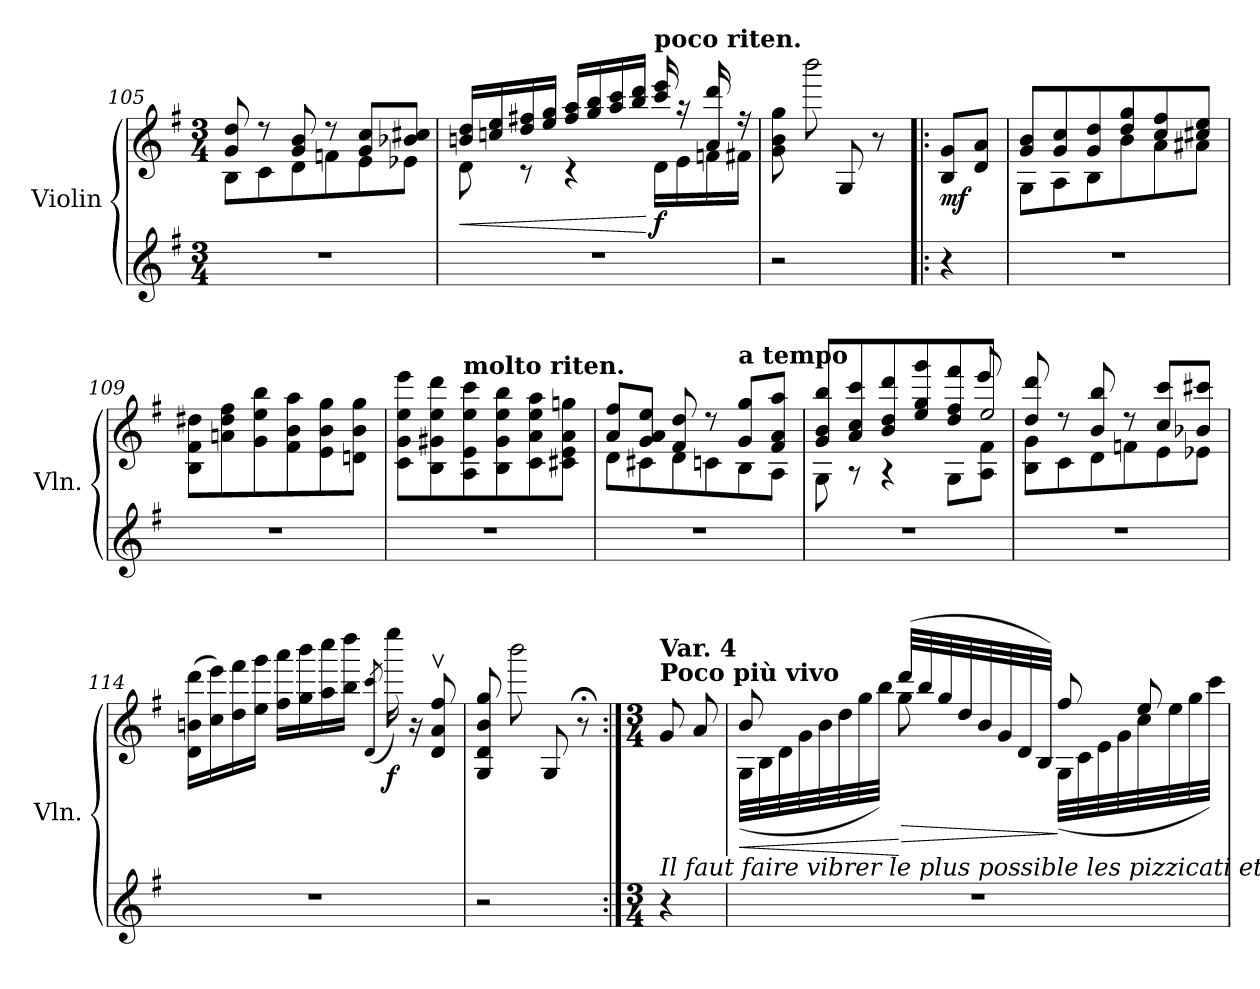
**kern	**kern	**dynam
*part1	*part1	*part1
*staff2	*staff1	*staff1/2
*I"Violin	*	*
*I'Vln.	*	*
*clefG2	*clefG2	*
*k[f#]	*k[f#]	*
*M3/4	*M3/4	*
=105	=105	=105
*	*^	*
2.r	8g/ 8dd/	8B\L	.
.	8r	8c\	.
.	8g/ 8b/	8d\	.
.	8r	8fn\	.
.	8g/ 8cc/L	8e\	.
.	8b-X/ 8cc#X/J	8e-X\J	.
=106	=106	=106	=106
!	!	!	!LO:HP:b
2.r	16bn/ 16dd/LL	8d\	<
.	16ccn/ 16ee/	.	.
.	16dd/ 16ff#X/	8r	.
.	16ee/ 16gg/JJ	.	.
.	16ff#/ 16aa/LL	4r	.
.	16gg/ 16bb/	.	.
.	16aa/ 16ccc/	.	.
.	16bb/ 16ddd/JJ	.	.
!	!LO:TX:a:B:t=poco riten.	!	!
!	!	!	!LO:DY:n=1:b
.	16ccc/ 16eee/	16d\LL	[ f
.	16r	16e\	.
.	16a/ 16ddd/	16fn\	.
.	16r	16f#X\JJ	.
*	*v	*v	*
=107	=107	=107
2r	8g\ 8b\ 8gg\	.
!	!LO:N:head=open	!
.	8bbb\	.
.	8G/	.
.	8r	.
!!LO:LB:g=z
=107X9!|:	=107X9!|:	=107X9!|:
!	!	!LO:DY:b
4r	8B/ 8g/L	mf
.	8d/ 8a/J	.
=108	=108	=108
*	*^	*
2.r	8g/ 8b/L	8G\L	.
.	8g/ 8cc/	8A\	.
.	8g/ 8dd/	8B\	.
.	8dd/ 8gg/	8b\	.
.	8cc/ 8ff#/	8a\	.
.	8cc#X/ 8ee/J	8a#X\J	.
=109	=109	=109	=109
!	!LO:TX:b:i:t=cresc.	!	!
*	*v	*v	*
2.r	8B\ 8f#\ 8dd#X\L	.
.	8an\ 8dd#\ 8ff#\	.
.	8g\ 8ee\ 8bb\	.
.	8f#\ 8b\ 8aa\	.
.	8e\ 8b\ 8gg\	.
.	8dn\ 8b\ 8gg\J	.
=110	=110	=110
2.r	8c\ 8g\ 8ee\ 8eee\L	.
.	8B\ 8g#X\ 8ee\ 8ddd\	.
!	!LO:TX:a:B:t=molto riten.	!
.	8A\ 8e\ 8ee\ 8ccc\	.
.	8B\ 8g#\ 8ee\ 8bb\	.
.	8c\ 8a\ 8ee\ 8aa\	.
.	8c#X\ 8e\ 8a\ 8ggn\J	.
=111	=111	=111
*	*^	*
2.r	8a/ 8ff#/L	8d\L	.
.	8g/ 8a/ 8ee/J	8c#X\	.
.	8f#/ 8dd/	8d\	.
.	8r	8cn\	.
!	!LO:TX:a:B:t=a tempo	!	!
.	8g/ 8gg/L	8B\	.
.	8f#/ 8a/ 8aa/J	8A\J	.
!!LO:LB:g=z
=112	=112	=112	=112
*	*	*^	*
2.r	8g/ 8b/ 8bb/L	8G\	8ryy	.
*	*	*v	*v	*
.	8a/ 8cc/ 8ccc/	8r	.
.	8b/ 8dd/ 8ddd/	4r	.
.	8ee/ 8gg/ 8ggg/	.	.
.	8dd/ 8ff#/ 8fff#/	8G\L	.
!	!LO:N:head=open	!	!
*	*	*^	*
.	8ee:/J	8A\ 8f#\J	8eee/	.
*	*	*v	*v	*
=113	=113	=113	=113
2.r	8dd/ 8ddd/	8B\ 8g\L	.
.	8r	8c\	.
.	8b/ 8bb/	8d\	.
.	8r	8fn\	.
.	8cc/ 8ccc/L	8e\	.
.	8b-X/ 8ccc#X/J	8e-X\J	.
=114	=114	=114	=114
!	!LO:TX:b:i:t=cresc.	!	!
*	*v	*v	*
2.r	(>16d\ 16bn\ 16ddd\LL	.
.	16cc\ 16eee\)	.
.	16dd\ 16fff#\	.
.	16ee\ 16ggg\JJ	.
.	16ff#\ 16aaa\LL	.
.	16gg\ 16bbb\	.
.	16aa\ 16cccc\	.
.	16bb\ 16dddd\JJ	.
.	(>8qd/ 8qccc/	.
!	!	!LO:DY:b
.	16eeee\)	f
.	16r	.
.	8d/v 8a/v 8ff#/v	.
=115	=115	=115
2r	8G/ 8d/ 8b/ 8gg/	.
!	!LO:N:head=open	!
.	8bbb\	.
.	8G/	.
.	8r;<	.
!!LO:PB:g=z
=115X10:|!	=115X10:|!	=115X10:|!
*M3/4	*M3/4	*
!	!LO:TX:a:B:t=Poco più vivo	!
!	!LO:TX:a:B:t=Var. 4	!
!	!LO:TX:b:i:t=Il faut faire vibrer le plus possible les pizzicati et les sons harmoniques.	!
4r	8g/	.
.	8a/	.
=116	=116	=116
!	!	!LO:HP:b
*	*^	*
2.r	8b/	(<32G\LLL	<
.	.	32B\	.
.	.	32d\	.
.	.	32g\	.
.	8ryy	32b\	.
.	.	32dd\	.
.	.	32gg\	.
.	.	32bb\JJJ)	.
!	!	!	!LO:HP:n=1:b
.	(>32ddd/LLL	8gg\	[ >
.	32bb/	.	.
.	32gg/	.	.
.	32dd/	.	.
.	32b/	8ryy	.
.	32g/	.	.
.	32d/	.	.
.	32B/JJJ)	.	.
.	8ff#/	(<32G\LLL	]
.	.	32c\	.
.	.	32e\	.
.	.	32g\	.
.	8ee/	32cc\	.
.	.	32ee\	.
.	.	32gg\	.
.	.	32ccc\JJJ)	.
*	*v	*v	*
=	=	=
*-	*-	*-
